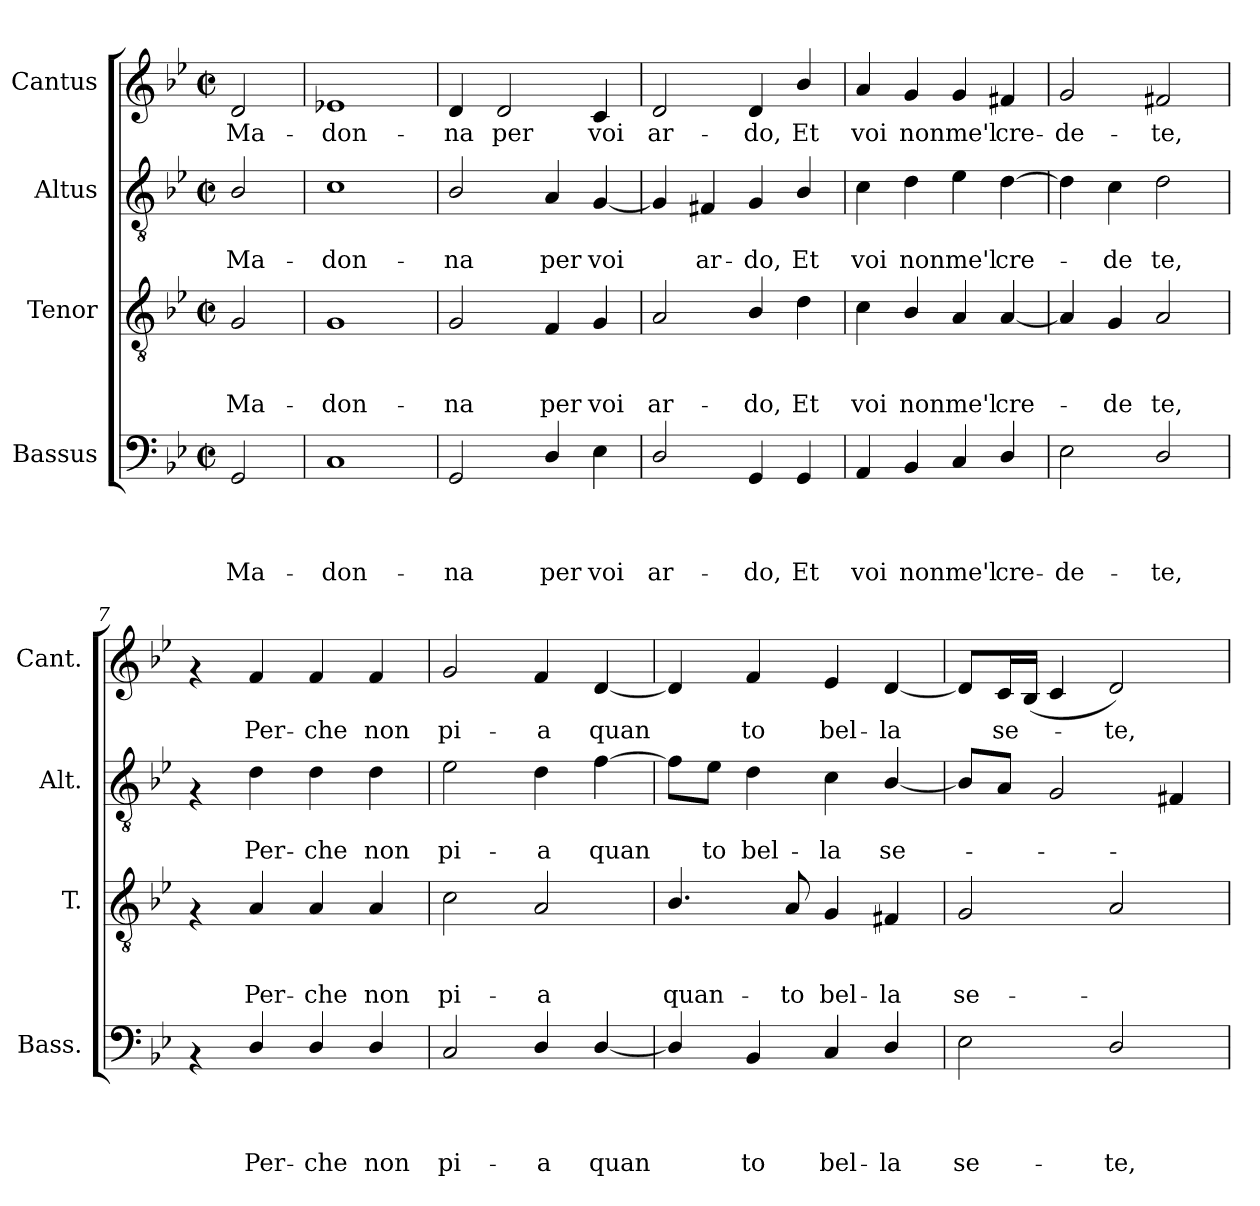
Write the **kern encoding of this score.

**kern	**text	**text	**text	**text	**kern	**text	**text	**text	**kern	**text	**text	**kern	**text
*part4	*part4	*part4	*part4	*part4	*part3	*part3	*part3	*part3	*part2	*part2	*part2	*part1	*part1
*staff4	*staff4	*staff4	*staff4	*staff4	*staff3	*staff3	*staff3	*staff3	*staff2	*staff2	*staff2	*staff1	*staff1
*I"Bassus	*	*	*	*	*I"Tenor	*	*	*	*I"Altus	*	*	*I"Cantus	*
*I'Bass.	*	*	*	*	*I'T.	*	*	*	*I'Alt.	*	*	*I'Cant.	*
*clefF4	*	*	*	*	*clefGv2	*	*	*	*clefGv2	*	*	*clefG2	*
*k[b-e-]	*	*	*	*	*k[b-e-]	*	*	*	*k[b-e-]	*	*	*k[b-e-]	*
*B-:	*	*	*	*	*B-:	*	*	*	*B-:	*	*	*B-:	*
*M2/2	*	*	*	*	*M2/2	*	*	*	*M2/2	*	*	*M2/2	*
*met(c|)	*	*	*	*	*met(c|)	*	*	*	*met(c|)	*	*	*met(c|)	*
=1	=1	=1	=1	=1	=1	=1	=1	=1	=1	=1	=1	=1	=1
!	!	!	!	!LO:LY:b	!	!	!	!LO:LY:b	!	!	!LO:LY:b	!	!LO:LY:b
2GG/	.	.	.	Ma-	2G/	.	.	Ma-	2B-/	.	Ma-	2d/	Ma-
=2	=2	=2	=2	=2	=2	=2	=2	=2	=2	=2	=2	=2	=2
!	!	!	!	!LO:LY:b	!	!	!	!LO:LY:b	!	!	!LO:LY:b	!	!LO:LY:b
1C	.	.	.	-don-	1G	.	.	-don-	1c	.	-don-	1e-X	-don-
=3	=3	=3	=3	=3	=3	=3	=3	=3	=3	=3	=3	=3	=3
!	!	!	!	!LO:LY:b	!	!	!	!LO:LY:b	!	!	!LO:LY:b	!	!LO:LY:b
2GG/	.	.	.	-na	2G/	.	.	-na	2B-/	.	-na	4d/	-na
!	!	!	!	!	!	!	!	!	!	!	!	!	!LO:LY:b
.	.	.	.	.	.	.	.	.	.	.	.	2d/	per
!	!	!	!	!LO:LY:b	!	!	!	!LO:LY:b	!	!	!LO:LY:b	!	!
4D/	.	.	.	per	4F/	.	.	per	4A/	.	per	.	.
!	!	!	!	!LO:LY:b	!	!	!	!LO:LY:b	!	!	!LO:LY:b	!	!LO:LY:b
4E-\	.	.	.	voi	4G/	.	.	voi	[<4G/	.	voi	4c/	voi
=4	=4	=4	=4	=4	=4	=4	=4	=4	=4	=4	=4	=4	=4
!	!	!	!	!LO:LY:b	!	!	!	!LO:LY:b	!	!	!	!	!LO:LY:b
2D/	.	.	.	ar-	2A/	.	.	ar-	4G/]	.	.	2d/	ar-
!	!	!	!	!	!	!	!	!	!	!	!LO:LY:b	!	!
.	.	.	.	.	.	.	.	.	4F#X/	.	ar-	.	.
!	!	!	!	!LO:LY:b	!	!	!	!LO:LY:b	!	!	!LO:LY:b	!	!LO:LY:b
4GG/	.	.	.	-do,	4B-/	.	.	-do,	4G/	.	-do,	4d/	-do,
!	!	!	!	!LO:LY:b	!	!	!	!LO:LY:b	!	!	!LO:LY:b	!	!LO:LY:b
4GG/	.	.	.	Et	4d\	.	.	Et	4B-/	.	Et	4b-/	Et
=5	=5	=5	=5	=5	=5	=5	=5	=5	=5	=5	=5	=5	=5
!	!	!	!	!LO:LY:b	!	!	!	!LO:LY:b	!	!	!LO:LY:b	!	!LO:LY:b
4AA/	.	.	.	voi	4c\	.	.	voi	4c\	.	voi	4a/	voi
!	!	!	!	!LO:LY:b	!	!	!	!LO:LY:b	!	!	!LO:LY:b	!	!LO:LY:b
4BB-/	.	.	.	nonme'l	4B-/	.	.	nonme'l	4d\	.	nonme'l	4g/	nonme'l
4C/	.	.	.	.	4A/	.	.	.	4e-\	.	.	4g/	.
!	!	!	!	!LO:LY:b	!	!	!	!LO:LY:b	!	!	!LO:LY:b	!	!LO:LY:b
4D/	.	.	.	cre-	[<4A/	.	.	cre-	[>4d\	.	cre-	4f#X/	cre-
=6	=6	=6	=6	=6	=6	=6	=6	=6	=6	=6	=6	=6	=6
!	!	!	!	!LO:LY:b	!	!	!	!	!	!	!	!	!LO:LY:b
2E-\	.	.	.	-de-	4A/]	.	.	.	4d\]	.	.	2g/	-de-
!	!	!	!	!	!	!	!	!LO:LY:b	!	!	!LO:LY:b	!	!
.	.	.	.	.	4G/	.	.	-de	4c\	.	-de	.	.
!	!	!	!	!LO:LY:b	!	!	!	!LO:LY:b	!	!	!LO:LY:b	!	!LO:LY:b
2D/	.	.	.	-te,	2A/	.	.	te,	2d\	.	te,	2f#X/	-te,
=7	=7	=7	=7	=7	=7	=7	=7	=7	=7	=7	=7	=7	=7
4rAA	.	.	.	.	4rF	.	.	.	4rF	.	.	4rf	.
!	!	!	!	!LO:LY:b	!	!	!	!LO:LY:b	!	!	!LO:LY:b	!	!LO:LY:b
4D/	.	.	.	Per-	4A/	.	.	Per-	4d\	.	Per-	4f/	Per-
!	!	!	!	!LO:LY:b	!	!	!	!LO:LY:b	!	!	!LO:LY:b	!	!LO:LY:b
4D/	.	.	.	-che	4A/	.	.	-che	4d\	.	-che	4f/	-che
!	!	!	!	!LO:LY:b	!	!	!	!LO:LY:b	!	!	!LO:LY:b	!	!LO:LY:b
4D/	.	.	.	non	4A/	.	.	non	4d\	.	non	4f/	non
=8	=8	=8	=8	=8	=8	=8	=8	=8	=8	=8	=8	=8	=8
!	!	!	!	!LO:LY:b	!	!	!	!LO:LY:b	!	!	!LO:LY:b	!	!LO:LY:b
2C/	.	.	.	pi-	2c\	.	.	pi-	2e-\	.	pi-	2g/	pi-
!	!	!	!	!LO:LY:b	!	!	!	!LO:LY:b	!	!	!LO:LY:b	!	!LO:LY:b
4D/	.	.	.	-a	2A/	.	.	-a	4d\	.	-a	4f/	-a
!	!	!	!	!LO:LY:b	!	!	!	!	!	!	!LO:LY:b	!	!LO:LY:b
[<4D/	.	.	.	quan	.	.	.	.	[<4f\	.	quan	[<4d/	quan
!!LO:LB:g=z
=9	=9	=9	=9	=9	=9	=9	=9	=9	=9	=9	=9	=9	=9
!	!	!	!	!	!	!	!	!LO:LY:b	!	!	!	!	!
4D/]	.	.	.	.	4.B-/	.	.	quan-	8f\L]	.	.	4d/]	.
!	!	!	!	!	!	!	!	!	!	!	!LO:LY:b	!	!
.	.	.	.	.	.	.	.	.	8e-\J	.	to	.	.
!	!	!	!	!LO:LY:b	!	!	!	!	!	!	!LO:LY:b	!	!LO:LY:b
4BB-/	.	.	.	to	.	.	.	.	4d\	.	bel-	4f/	to
!	!	!	!	!	!	!	!	!LO:LY:b	!	!	!	!	!
.	.	.	.	.	8A/	.	.	-to	.	.	.	.	.
!	!	!	!	!LO:LY:b	!	!	!	!LO:LY:b	!	!	!LO:LY:b	!	!LO:LY:b
4C/	.	.	.	bel-	4G/	.	.	bel-	4c\	.	-la	4e-/	bel-
!	!	!	!	!LO:LY:b	!	!	!	!LO:LY:b	!	!	!LO:LY:b	!	!LO:LY:b
4D/	.	.	.	-la	4F#X/	.	.	-la	[<4B-/	.	se-	[<4d/	-la
=10	=10	=10	=10	=10	=10	=10	=10	=10	=10	=10	=10	=10	=10
!	!	!	!	!LO:LY:b	!	!	!	!LO:LY:b	!	!	!	!	!
2E-\	.	.	.	se-	2G/	.	.	se-	8B-/L]	.	.	8d/L]	.
!	!	!	!	!	!	!	!	!	!	!	!	!	!LO:LY:b
.	.	.	.	.	.	.	.	.	8A/J	.	.	16c/L	se-
.	.	.	.	.	.	.	.	.	.	.	.	(>16B-/JJ	.
.	.	.	.	.	.	.	.	.	2G/	.	.	4c/	.
!	!	!	!	!LO:LY:b	!	!	!	!	!	!	!	!	!LO:LY:b
2D/	.	.	.	-te,	2A/	.	.	.	.	.	.	2d/)	-te,
.	.	.	.	.	.	.	.	.	4F#X/	.	.	.	.
=	=	=	=	=	=	=	=	=	=	=	=	=	=
*-	*-	*-	*-	*-	*-	*-	*-	*-	*-	*-	*-	*-	*-
